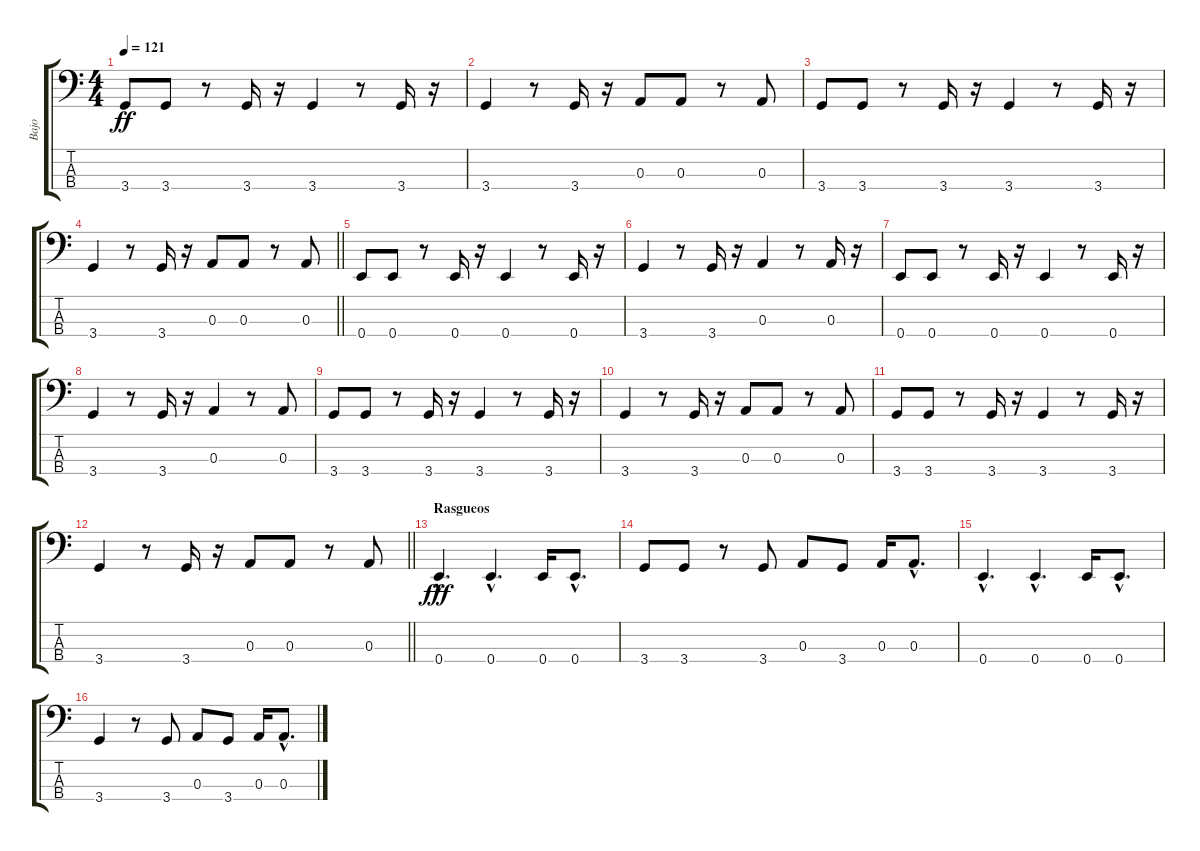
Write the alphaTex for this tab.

\track ("Bajo" "Bajo") {instrument electricbasspick}
\staff {score tabs}
\tuning (G2 D2 A1 E1) {hide}
\ts (4 4)
\tempo 121
\clef f4
\ks c
3.4.8{dy ff} 3.4.8 r.8 3.4.16 r.16 3.4.4 r.8 3.4.16 r.16 |
3.4.4 r.8 3.4.16 r.16 0.3.8 0.3.8 r.8 0.3.8 |
3.4.8 3.4.8 r.8 3.4.16 r.16 3.4.4 r.8 3.4.16 r.16 |
\barLineRight lightlight
3.4.4 r.8 3.4.16 r.16 0.3.8 0.3.8 r.8 0.3.8 |
0.4.8 0.4.8 r.8 0.4.16 r.16 0.4.4 r.8 0.4.16 r.16 |
3.4.4 r.8 3.4.16 r.16 0.3.4 r.8 0.3.16 r.16 |
0.4.8 0.4.8 r.8 0.4.16 r.16 0.4.4 r.8 0.4.16 r.16 |
3.4.4 r.8 3.4.16 r.16 0.3.4 r.8 0.3.8 |
3.4.8 3.4.8 r.8 3.4.16 r.16 3.4.4 r.8 3.4.16 r.16 |
3.4.4 r.8 3.4.16 r.16 0.3.8 0.3.8 r.8 0.3.8 |
3.4.8 3.4.8 r.8 3.4.16 r.16 3.4.4 r.8 3.4.16 r.16 |
\barLineRight lightlight
3.4.4 r.8 3.4.16 r.16 0.3.8 0.3.8 r.8 0.3.8 |
\section ("" "Rasgueos")
0.4{hac}.4{d dy fff} 0.4{hac}.4{d} 0.4.16 0.4{hac}.8{d} |
3.4.8 3.4.8 r.8 3.4.8 0.3.8 3.4.8 0.3.16 0.3{hac}.8{d} |
0.4{hac}.4{d} 0.4{hac}.4{d} 0.4.16 0.4{hac}.8{d} |
3.4.4 r.8 3.4.8 0.3.8 3.4.8 0.3.16 0.3{hac}.8{d}
